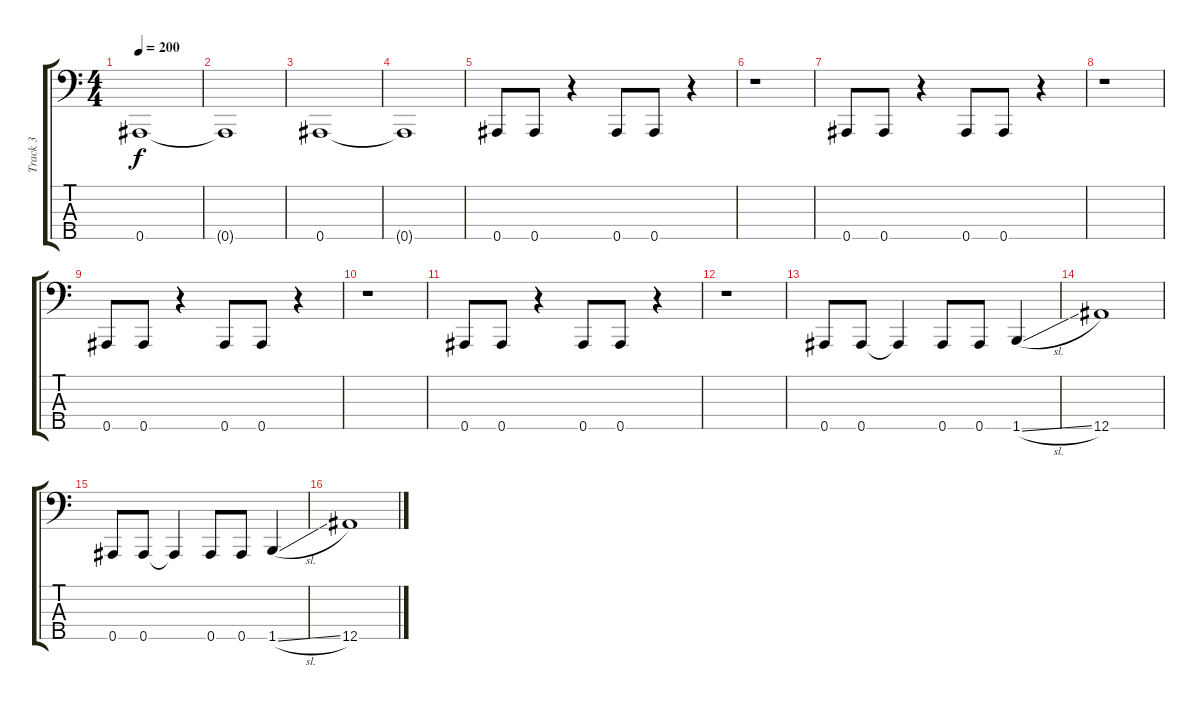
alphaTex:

\track ("Track 3" "Track 3") {instrument electricbassfinger}
\staff {score tabs}
\tuning (Gb2 Db2 Ab1 Eb1 Bb0) {hide}
\ts (4 4)
\tempo 200
\clef f4
\ks c
0.5.1{dy f} |
0.5{t}.1 |
0.5.1 |
0.5{t}.1 |
0.5.8 0.5.8 r.4 0.5.8 0.5.8 r.4 |
r.1 |
0.5.8 0.5.8 r.4 0.5.8 0.5.8 r.4 |
r.1 |
0.5.8 0.5.8 r.4 0.5.8 0.5.8 r.4 |
r.1 |
0.5.8 0.5.8 r.4 0.5.8 0.5.8 r.4 |
r.1 |
0.5.8 0.5.8 0.5{t}.4 0.5.8 0.5.8 1.5{sl}.4 |
12.5.1 |
0.5.8 0.5.8 0.5{t}.4 0.5.8 0.5.8 1.5{sl}.4 |
12.5.1
